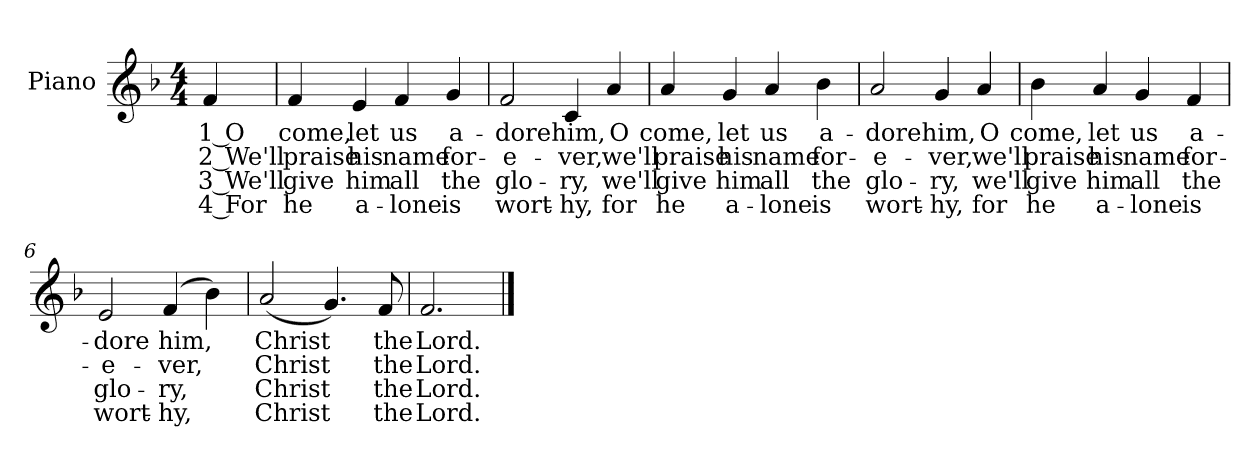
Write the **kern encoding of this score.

**kern	**text	**text	**text	**text
*part1	*part1	*part1	*part1	*part1
*staff1	*staff1	*staff1	*staff1	*staff1
*I"Piano	*	*	*	*
*I'Pno.	*	*	*	*
!!LO:PB:g=z
*clefG2	*	*	*	*
*k[b-]	*	*	*	*
*F:	*	*	*	*
*M4/4	*	*	*	*
=	=	=	=	=
!	!LO:LY:b:color=#000000	!LO:LY:b:color=#000000	!LO:LY:b:color=#000000	!LO:LY:b:color=#000000
4fi/	1 O	2 We'll	3 We'll	4 For
=1	=1	=1	=1	=1
!	!LO:LY:b:color=#000000	!LO:LY:b:color=#000000	!LO:LY:b:color=#000000	!LO:LY:b:color=#000000
4fi/	come,	praise	give	he
!	!LO:LY:b:color=#000000	!LO:LY:b:color=#000000	!LO:LY:b:color=#000000	!LO:LY:b:color=#000000
4ei/	let	his	him	a-
!	!LO:LY:b:color=#000000	!LO:LY:b:color=#000000	!LO:LY:b:color=#000000	!LO:LY:b:color=#000000
4fi/	us	name	-all	lone
!	!LO:LY:b:color=#000000	!LO:LY:b:color=#000000	!LO:LY:b:color=#000000	!LO:LY:b:color=#000000
4gi/	a-	for-	the	is
=2	=2	=2	=2	=2
!	!LO:LY:b:color=#000000	!LO:LY:b:color=#000000	!LO:LY:b:color=#000000	!LO:LY:b:color=#000000
*^	*	*	*	*
2fi/	2ryy	-dore	-e-	glo-	-wort-
!	!	!LO:LY:b:color=#000000	!LO:LY:b:color=#000000	!LO:LY:b:color=#000000	!LO:LY:b:color=#000000
4ci/	4ryy	him,	-ver,	-ry,	hy,
!	!	!LO:LY:b:color=#000000	!LO:LY:b:color=#000000	!LO:LY:b:color=#000000	!LO:LY:b:color=#000000
4ai/	4ryy	O	we'll	we'll	for
*v	*v	*	*	*	*
=3	=3	=3	=3	=3
*^	*	*	*	*
!	!	!LO:LY:b:color=#000000	!LO:LY:b:color=#000000	!LO:LY:b:color=#000000	!LO:LY:b:color=#000000
*v	*v	*	*	*	*
4ai/	come,	praise	give	he
!	!LO:LY:b:color=#000000	!LO:LY:b:color=#000000	!LO:LY:b:color=#000000	!LO:LY:b:color=#000000
4gi/	let	his	him	a-
!	!LO:LY:b:color=#000000	!LO:LY:b:color=#000000	!LO:LY:b:color=#000000	!LO:LY:b:color=#000000
4ai/	us	name	-all	lone
!	!LO:LY:b:color=#000000	!LO:LY:b:color=#000000	!LO:LY:b:color=#000000	!LO:LY:b:color=#000000
4b-i\	a-	for-	the	is
!!LO:LB:g=z
=4	=4	=4	=4	=4
!	!LO:LY:b:color=#000000	!LO:LY:b:color=#000000	!LO:LY:b:color=#000000	!LO:LY:b:color=#000000
2ai/	-dore	-e-	glo-	-wort-
!	!LO:LY:b:color=#000000	!LO:LY:b:color=#000000	!LO:LY:b:color=#000000	!LO:LY:b:color=#000000
4gi/	him,	-ver,	-ry,	hy,
!	!LO:LY:b:color=#000000	!LO:LY:b:color=#000000	!LO:LY:b:color=#000000	!LO:LY:b:color=#000000
4ai/	O	we'll	we'll	for
=5	=5	=5	=5	=5
!	!LO:LY:b:color=#000000	!LO:LY:b:color=#000000	!LO:LY:b:color=#000000	!LO:LY:b:color=#000000
4b-i\	come,	praise	give	he
!	!LO:LY:b:color=#000000	!LO:LY:b:color=#000000	!LO:LY:b:color=#000000	!LO:LY:b:color=#000000
4ai/	let	his	him	a-
!	!LO:LY:b:color=#000000	!LO:LY:b:color=#000000	!LO:LY:b:color=#000000	!LO:LY:b:color=#000000
4gi/	us	name	-all	lone
!	!LO:LY:b:color=#000000	!LO:LY:b:color=#000000	!LO:LY:b:color=#000000	!LO:LY:b:color=#000000
4fi/	a-	for-	the	is
!!LO:LB:g=z
=6	=6	=6	=6	=6
!	!LO:LY:b:color=#000000	!LO:LY:b:color=#000000	!LO:LY:b:color=#000000	!LO:LY:b:color=#000000
2ei/	-dore	-e-	glo-	-wort-
!	!LO:LY:b:color=#000000	!LO:LY:b:color=#000000	!LO:LY:b:color=#000000	!LO:LY:b:color=#000000
(4fi/	him,	-ver,	-ry,	hy,
4b-i\)	.	.	.	.
=7	=7	=7	=7	=7
!	!LO:LY:b:color=#000000	!LO:LY:b:color=#000000	!LO:LY:b:color=#000000	!LO:LY:b:color=#000000
(2ai/	Christ	Christ	Christ	Christ
4.gi/)	.	.	.	.
!	!LO:LY:b:color=#000000	!LO:LY:b:color=#000000	!LO:LY:b:color=#000000	!LO:LY:b:color=#000000
8fi/	the	the	the	the
=8	=8	=8	=8	=8
!	!LO:LY:b:color=#000000	!LO:LY:b:color=#000000	!LO:LY:b:color=#000000	!LO:LY:b:color=#000000
2.fi/	Lord.	Lord.	Lord.	Lord.
==	==	==	==	==
*-	*-	*-	*-	*-
